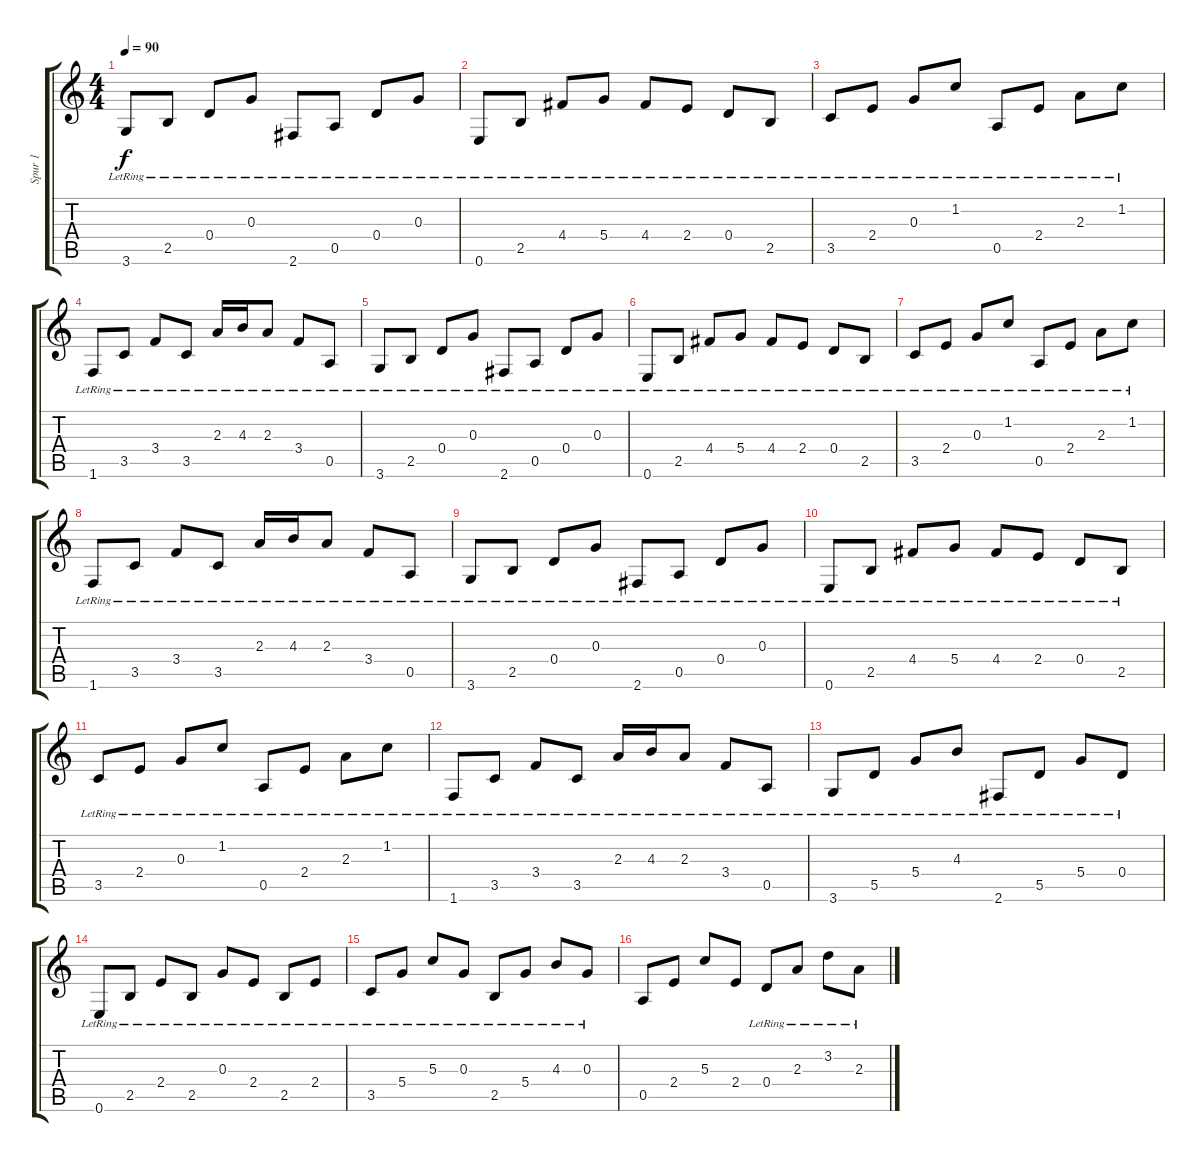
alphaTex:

\track ("Spur 1" "Spur 1") {instrument acousticguitarsteel}
\staff {score tabs}
\tuning (E4 B3 G3 D3 A2 E2) {hide}
\ts (4 4)
\tempo 90
\clef g2
\ks c
3.6{lr}.8{dy f} 2.5{lr}.8 0.4{lr}.8 0.3{lr}.8 2.6{lr}.8 0.5{lr}.8 0.4{lr}.8 0.3{lr}.8 |
0.6{lr}.8 2.5{lr}.8 4.4{lr}.8 5.4{lr}.8 4.4{lr}.8 2.4{lr}.8 0.4{lr}.8 2.5{lr}.8 |
3.5{lr}.8 2.4{lr}.8 0.3{lr}.8 1.2{lr}.8 0.5{lr}.8 2.4{lr}.8 2.3{lr}.8 1.2{lr}.8 |
1.6{lr}.8 3.5{lr}.8 3.4{lr}.8 3.5{lr}.8 2.3{lr}.16 4.3{lr}.16 2.3{lr}.8 3.4{lr}.8 0.5{lr}.8 |
3.6{lr}.8 2.5{lr}.8 0.4{lr}.8 0.3{lr}.8 2.6{lr}.8 0.5{lr}.8 0.4{lr}.8 0.3{lr}.8 |
0.6{lr}.8 2.5{lr}.8 4.4{lr}.8 5.4{lr}.8 4.4{lr}.8 2.4{lr}.8 0.4{lr}.8 2.5{lr}.8 |
3.5{lr}.8 2.4{lr}.8 0.3{lr}.8 1.2{lr}.8 0.5{lr}.8 2.4{lr}.8 2.3{lr}.8 1.2{lr}.8 |
1.6{lr}.8 3.5{lr}.8 3.4{lr}.8 3.5{lr}.8 2.3{lr}.16 4.3{lr}.16 2.3{lr}.8 3.4{lr}.8 0.5{lr}.8 |
3.6{lr}.8 2.5{lr}.8 0.4{lr}.8 0.3{lr}.8 2.6{lr}.8 0.5{lr}.8 0.4{lr}.8 0.3{lr}.8 |
0.6{lr}.8 2.5{lr}.8 4.4{lr}.8 5.4{lr}.8 4.4{lr}.8 2.4{lr}.8 0.4{lr}.8 2.5{lr}.8 |
3.5{lr}.8 2.4{lr}.8 0.3{lr}.8 1.2{lr}.8 0.5{lr}.8 2.4{lr}.8 2.3{lr}.8 1.2{lr}.8 |
1.6{lr}.8 3.5{lr}.8 3.4{lr}.8 3.5{lr}.8 2.3{lr}.16 4.3{lr}.16 2.3{lr}.8 3.4{lr}.8 0.5{lr}.8 |
3.6{lr}.8 5.5{lr}.8 5.4{lr}.8 4.3{lr}.8 2.6{lr}.8 5.5{lr}.8 5.4{lr}.8 0.4{lr}.8 |
0.6{lr}.8 2.5{lr}.8 2.4{lr}.8 2.5{lr}.8 0.3{lr}.8 2.4{lr}.8 2.5{lr}.8 2.4{lr}.8 |
3.5{lr}.8 5.4{lr}.8 5.3{lr}.8 0.3{lr}.8 2.5{lr}.8 5.4{lr}.8 4.3{lr}.8 0.3{lr}.8 |
0.5.8 2.4.8 5.3.8 2.4.8 0.4{lr}.8 2.3{lr}.8 3.2{lr}.8 2.3{lr}.8
